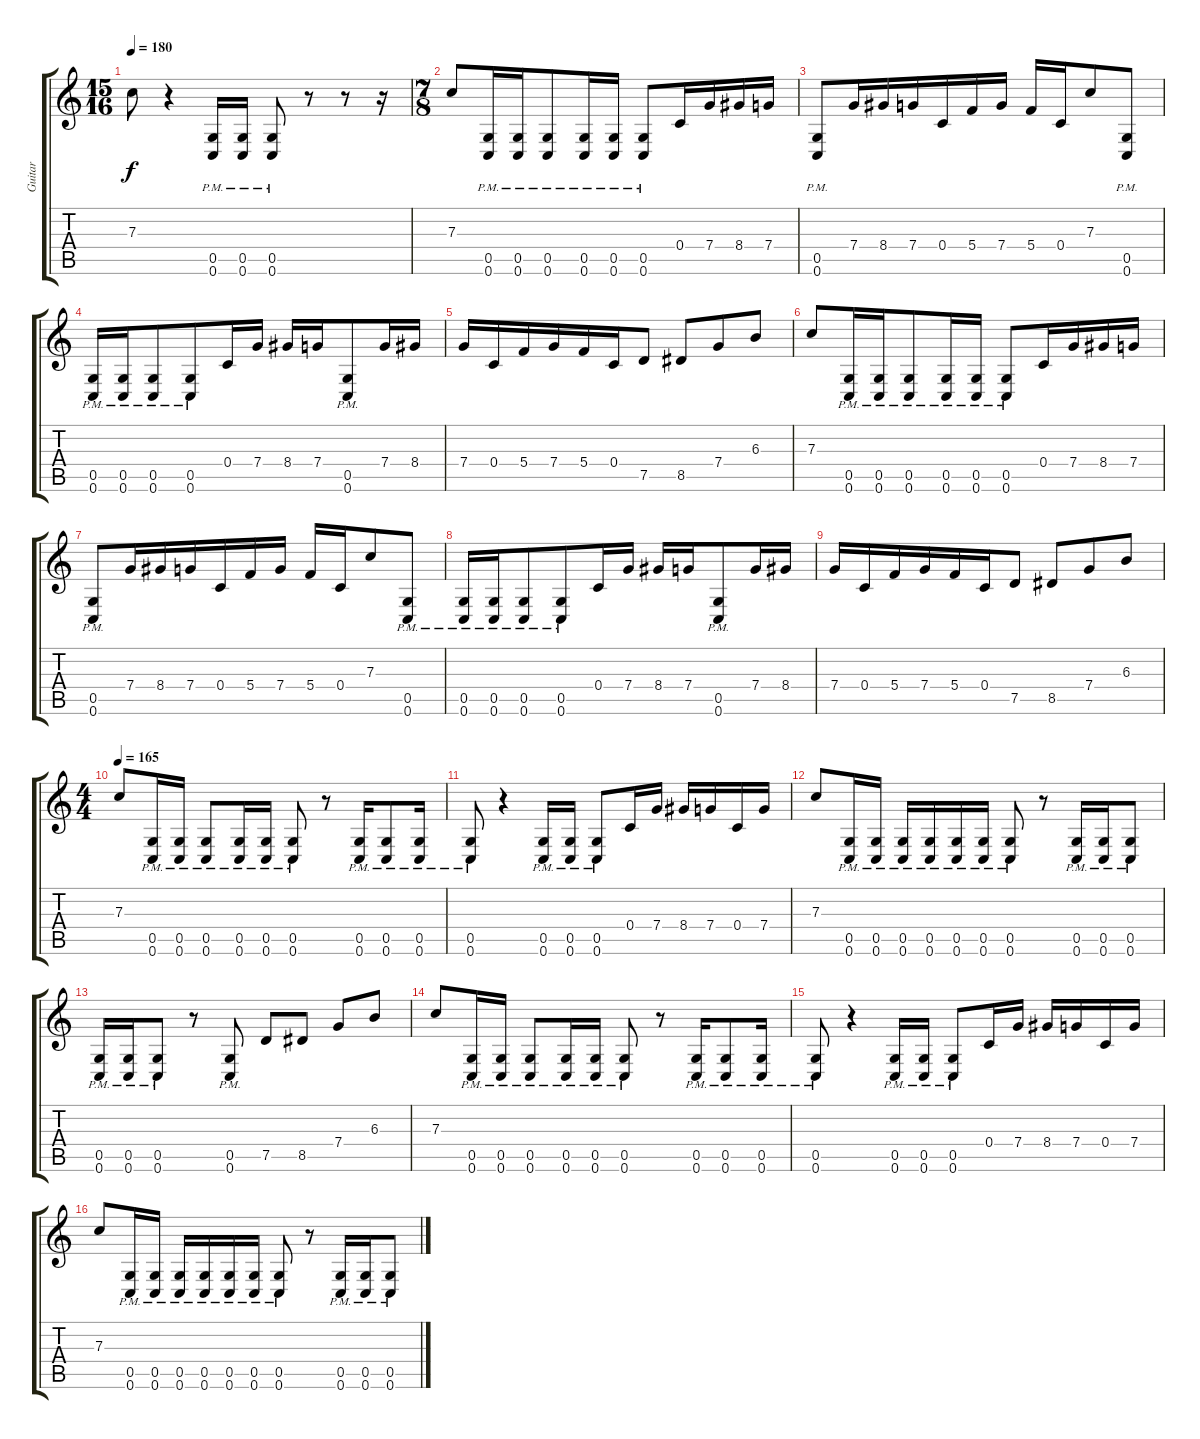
\track ("Guitar" "Guitar") {instrument distortionguitar}
\staff {score tabs}
\tuning (D4 A3 F3 C3 G2 C2) {hide}
\ts (15 16)
\tempo 180
\clef g2
\ks c
7.3.8{dy f} r.4 (0.5{pm} 0.6{pm}).16 (0.5{pm} 0.6{pm}).16 (0.5{pm} 0.6{pm}).8 r.8 r.8 r.16 |
\ts (7 8)
7.3.8 (0.5{pm} 0.6{pm}).16 (0.5{pm} 0.6{pm}).16 (0.5{pm} 0.6{pm}).8 (0.5{pm} 0.6{pm}).16 (0.5{pm} 0.6{pm}).16 (0.5{pm} 0.6{pm}).8 0.4.16 7.4.16 8.4.16 7.4.16 |
(0.5{pm} 0.6{pm}).8 7.4.16 8.4.16 7.4.16 0.4.16 5.4.16 7.4.16 5.4.16 0.4.16 7.3.8 (0.5{pm} 0.6{pm}).8 |
(0.5{pm} 0.6{pm}).16 (0.5{pm} 0.6{pm}).16 (0.5{pm} 0.6{pm}).8 (0.5{pm} 0.6{pm}).8 0.4.16 7.4.16 8.4.16 7.4.16 (0.5{pm} 0.6{pm}).8 7.4.16 8.4.16 |
7.4.16 0.4.16 5.4.16 7.4.16 5.4.16 0.4.16 7.5.8 8.5.8 7.4.8 6.3.8 |
7.3.8 (0.5{pm} 0.6{pm}).16 (0.5{pm} 0.6{pm}).16 (0.5{pm} 0.6{pm}).8 (0.5{pm} 0.6{pm}).16 (0.5{pm} 0.6{pm}).16 (0.5{pm} 0.6{pm}).8 0.4.16 7.4.16 8.4.16 7.4.16 |
(0.5{pm} 0.6{pm}).8 7.4.16 8.4.16 7.4.16 0.4.16 5.4.16 7.4.16 5.4.16 0.4.16 7.3.8 (0.5{pm} 0.6{pm}).8 |
(0.5{pm} 0.6{pm}).16 (0.5{pm} 0.6{pm}).16 (0.5{pm} 0.6{pm}).8 (0.5{pm} 0.6{pm}).8 0.4.16 7.4.16 8.4.16 7.4.16 (0.5{pm} 0.6{pm}).8 7.4.16 8.4.16 |
7.4.16 0.4.16 5.4.16 7.4.16 5.4.16 0.4.16 7.5.8 8.5.8 7.4.8 6.3.8 |
\ts (4 4)
\tempo 165
7.3.8 (0.5{pm} 0.6{pm}).16 (0.5{pm} 0.6{pm}).16 (0.5{pm} 0.6{pm}).8 (0.5{pm} 0.6{pm}).16 (0.5{pm} 0.6{pm}).16 (0.5{pm} 0.6{pm}).8 r.8 (0.5{pm} 0.6{pm}).16 (0.5{pm} 0.6{pm}).8 (0.5{pm} 0.6{pm}).16 |
(0.5{pm} 0.6{pm}).8 r.4 (0.5{pm} 0.6{pm}).16 (0.5{pm} 0.6{pm}).16 (0.5{pm} 0.6{pm}).8 0.4.16 7.4.16 8.4.16 7.4.16 0.4.16 7.4.16 |
7.3.8 (0.5{pm} 0.6{pm}).16 (0.5{pm} 0.6{pm}).16 (0.5{pm} 0.6{pm}).16 (0.5{pm} 0.6{pm}).16 (0.5{pm} 0.6{pm}).16 (0.5{pm} 0.6{pm}).16 (0.5{pm} 0.6{pm}).8 r.8 (0.5{pm} 0.6{pm}).16 (0.5{pm} 0.6{pm}).16 (0.5{pm} 0.6{pm}).8 |
(0.5{pm} 0.6{pm}).16 (0.5{pm} 0.6{pm}).16 (0.5{pm} 0.6{pm}).8 r.8 (0.5{pm} 0.6{pm}).8 7.5.8 8.5.8 7.4.8 6.3.8 |
7.3.8 (0.5{pm} 0.6{pm}).16 (0.5{pm} 0.6{pm}).16 (0.5{pm} 0.6{pm}).8 (0.5{pm} 0.6{pm}).16 (0.5{pm} 0.6{pm}).16 (0.5{pm} 0.6{pm}).8 r.8 (0.5{pm} 0.6{pm}).16 (0.5{pm} 0.6{pm}).8 (0.5{pm} 0.6{pm}).16 |
(0.5{pm} 0.6{pm}).8 r.4 (0.5{pm} 0.6{pm}).16 (0.5{pm} 0.6{pm}).16 (0.5{pm} 0.6{pm}).8 0.4.16 7.4.16 8.4.16 7.4.16 0.4.16 7.4.16 |
7.3.8 (0.5{pm} 0.6{pm}).16 (0.5{pm} 0.6{pm}).16 (0.5{pm} 0.6{pm}).16 (0.5{pm} 0.6{pm}).16 (0.5{pm} 0.6{pm}).16 (0.5{pm} 0.6{pm}).16 (0.5{pm} 0.6{pm}).8 r.8 (0.5{pm} 0.6{pm}).16 (0.5{pm} 0.6{pm}).16 (0.5{pm} 0.6{pm}).8
